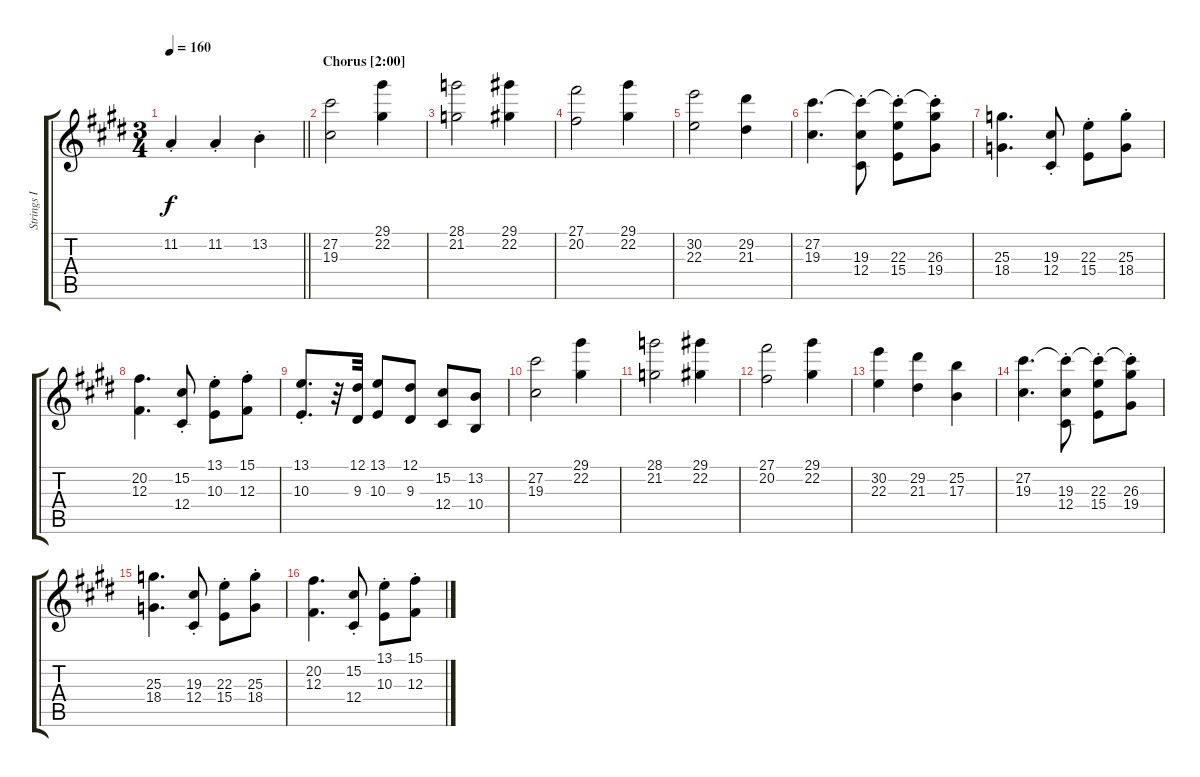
\track ("Strings I" "Strings I") {instrument stringensemble1}
\staff {score tabs}
\tuning (Eb4 Bb3 Gb3 Db3 Ab2 Db2) {hide}
\ts (3 4)
\tempo 160
\clef g2
\barLineRight lightlight
\ks c#minor
11.2{st}.4{dy f} 11.2{st}.4 13.2{st}.4 |
\section ("" "Chorus [2:00]")
(27.2 19.3).2 (29.1 22.2).4 |
(28.1 21.2).2 (29.1 22.2).4 |
(27.1 20.2).2 (29.1 22.2).4 |
(30.2 22.3).2 (29.2 21.3).4 |
(27.2 19.3).4{d} (27.2{t} 19.3{st} 12.4{st}).8 (27.2{t} 22.3{st} 15.4{st}).8 (27.2{t} 26.3{st} 19.4{st}).8 |
(25.3 18.4).4{d} (19.3{st} 12.4{st}).8 (22.3{st} 15.4{st}).8 (25.3{st} 18.4{st}).8 |
(20.2 12.3).4{d} (15.2 12.4{st}).8 (13.1 10.3{st}).8 (15.1 12.3{st}).8 |
(13.1 10.3{st}).8{d} r.32 (12.1 9.3).32 (13.1 10.3).8 (12.1 9.3).8 (15.2 12.4).8 (13.2 10.4).8 |
(27.2 19.3).2 (29.1 22.2).4 |
(28.1 21.2).2 (29.1 22.2).4 |
(27.1 20.2).2 (29.1 22.2).4 |
(30.2 22.3).4 (29.2 21.3).4 (25.2 17.3).4 |
(27.2 19.3).4{d} (27.2{t} 19.3{st} 12.4{st}).8 (27.2{t} 22.3{st} 15.4{st}).8 (27.2{t} 26.3{st} 19.4{st}).8 |
(25.3 18.4).4{d} (19.3{st} 12.4{st}).8 (22.3{st} 15.4{st}).8 (25.3{st} 18.4{st}).8 |
(20.2 12.3).4{d} (15.2 12.4{st}).8 (13.1 10.3{st}).8 (15.1 12.3{st}).8
